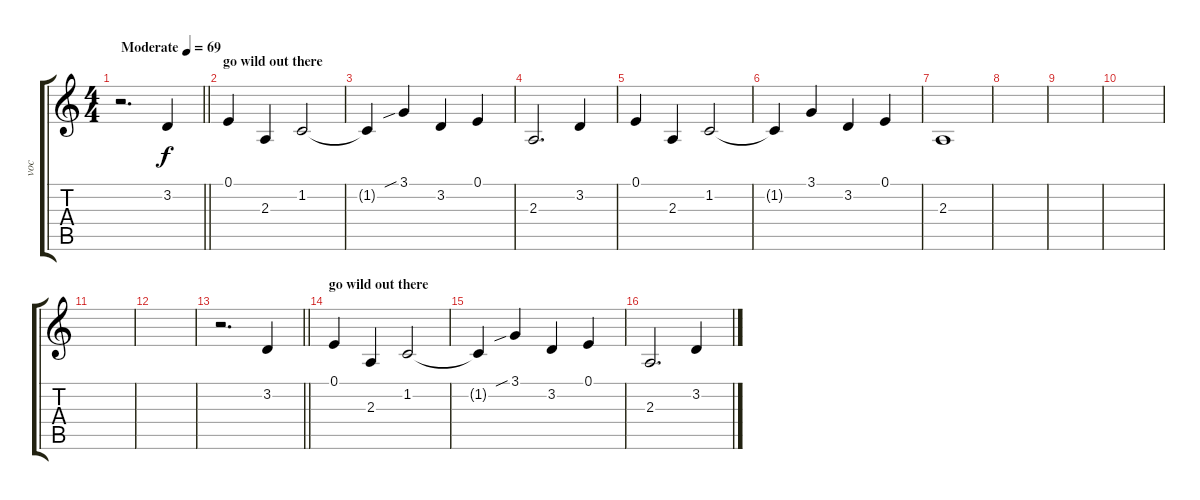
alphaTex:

\track ("voc" "voc") {instrument voiceoohs}
\staff {score tabs}
\tuning (E4 B3 G3 D3 A2 E2) {hide}
\ts (4 4)
\tempo (69 "Moderate")
\clef g2
\barLineRight lightlight
\ks c
r.2{d dy f instrument voiceoohs} 3.2.4 |
\section ("" "go wild out there")
0.1.4 2.3.4 1.2.2 |
1.2{t}.4 3.1{sib}.4 3.2.4 0.1.4 |
2.3.2{d} 3.2.4 |
0.1.4 2.3.4 1.2.2 |
1.2{t}.4 3.1.4 3.2.4 0.1.4 |
2.3.1 |
|
|
|
|
|
\barLineRight lightlight
r.2{d} 3.2.4 |
\section ("" "go wild out there")
0.1.4 2.3.4 1.2.2 |
1.2{t}.4 3.1{sib}.4 3.2.4 0.1.4 |
2.3.2{d} 3.2.4
